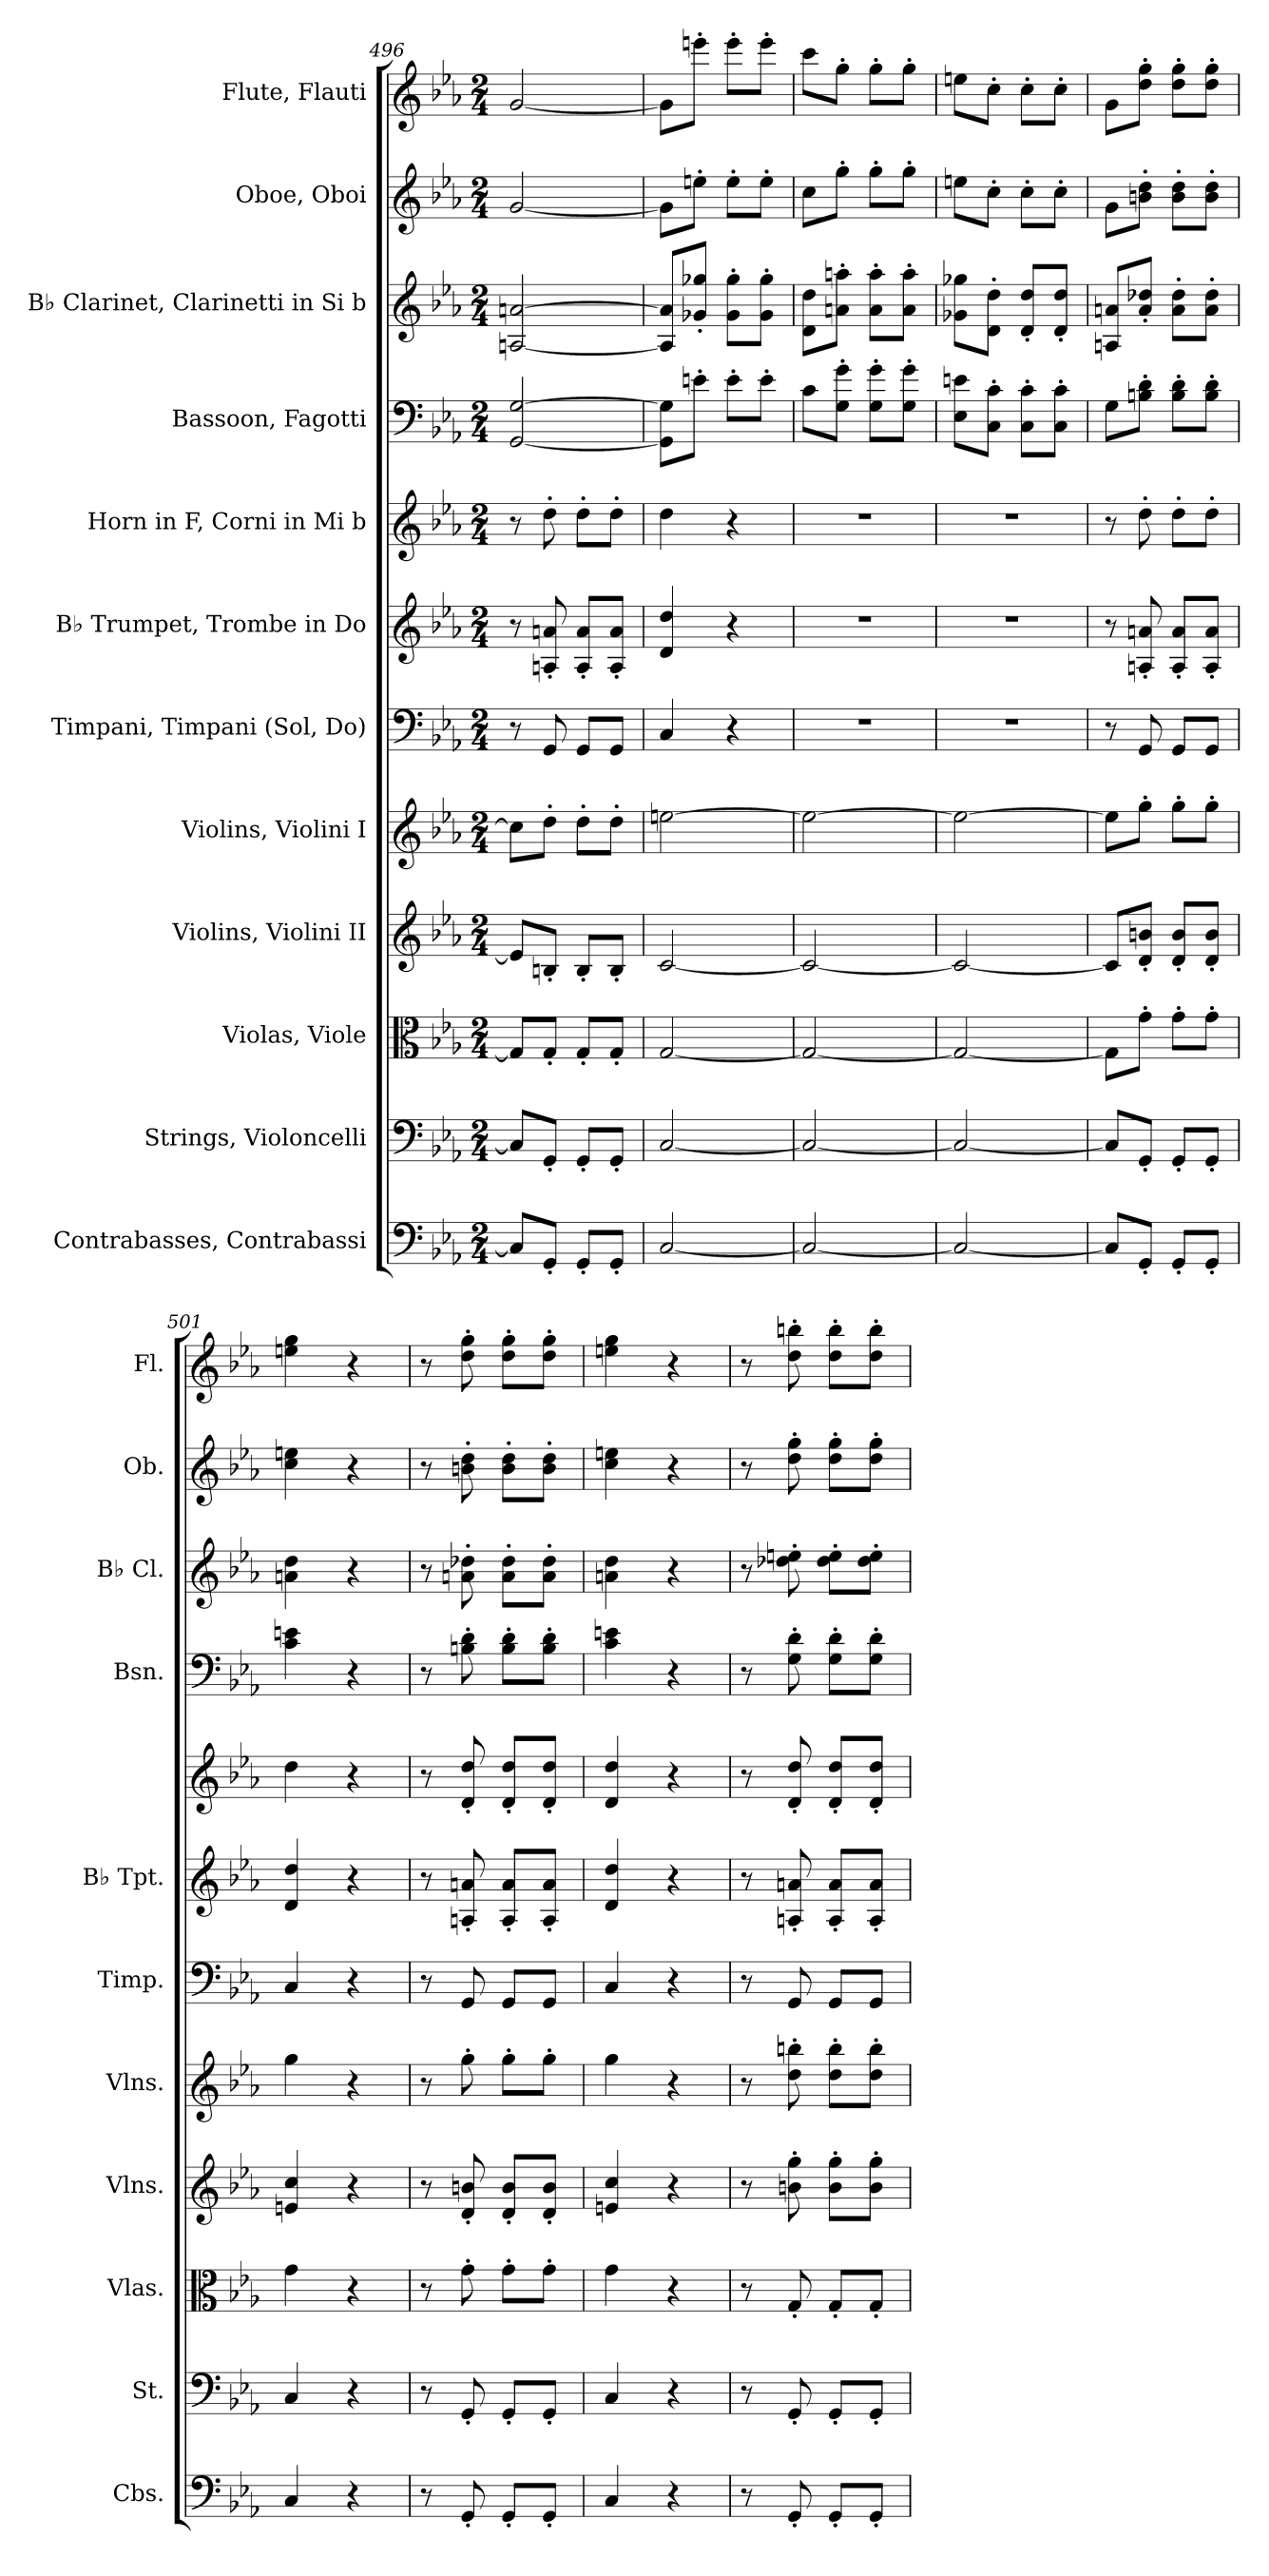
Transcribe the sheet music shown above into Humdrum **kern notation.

**kern	**kern	**kern	**kern	**kern	**kern	**kern	**kern	**kern	**kern	**kern	**kern
*part12	*part11	*part10	*part9	*part8	*part7	*part6	*part5	*part4	*part3	*part2	*part1
*staff12	*staff11	*staff10	*staff9	*staff8	*staff7	*staff6	*staff5	*staff4	*staff3	*staff2	*staff1
*I"Contrabasses, Contrabassi	*I"Strings, Violoncelli	*I"Violas, Viole	*I"Violins, Violini II	*I"Violins, Violini I	*I"Timpani, Timpani (Sol, Do)	*I"B♭ Trumpet, Trombe in Do	*I"Horn in F, Corni in Mi b	*I"Bassoon, Fagotti	*I"B♭ Clarinet, Clarinetti in Si b	*I"Oboe, Oboi	*I"Flute, Flauti
*I'Cbs.	*I'St.	*I'Vlas.	*I'Vlns.	*I'Vlns.	*I'Timp.	*I'B♭ Tpt.	*	*I'Bsn.	*I'B♭ Cl.	*I'Ob.	*I'Fl.
*clefF4	*clefF4	*clefC3	*clefG2	*clefG2	*clefF4	*clefG2	*clefG2	*clefF4	*clefG2	*clefG2	*clefG2
*ITrd7c12	*	*	*	*	*	*ITrd1c2	*ITrd4c7	*	*ITrd1c2	*	*
*k[b-e-a-]	*k[b-e-a-]	*k[b-e-a-]	*k[b-e-a-]	*k[b-e-a-]	*k[b-e-a-]	*k[b-e-a-d-g-]	*k[b-e-a-d-]	*k[b-e-a-]	*k[b-e-a-d-g-]	*k[b-e-a-]	*k[b-e-a-]
*M2/4	*M2/4	*M2/4	*M2/4	*M2/4	*M2/4	*M2/4	*M2/4	*M2/4	*M2/4	*M2/4	*M2/4
*MM171	*MM171	*MM171	*MM171	*MM171	*MM171	*MM171	*MM171	*MM171	*MM171	*MM171	*MM171
=496	=496	=496	=496	=496	=496	=496	=496	=496	=496	=496	=496
8CC/L]	8C/L]	8G/L]	8e/L]	8cc\L]	8r	8r	8r	[2GG/ [2G/	[2Gn/ [2gn/	[2g/	[2g/
8GGG'/J	8GG'/J	8G'/J	8Bn'/J	8dd'\J	8GG/	8Gn/' 8gn/'	8g'\	.	.	.	.
8GGG'/L	8GG'/L	8G'/L	8B'/L	8dd'\L	8GG/L	8G/' 8g/'L	8g'\L	.	.	.	.
8GGG'/J	8GG'/J	8G'/J	8B'/J	8dd'\J	8GG/J	8G/' 8g/'J	8g'\J	.	.	.	.
=497	=497	=497	=497	=497	=497	=497	=497	=497	=497	=497	=497
*	*	*	*	*	*	*	*	*	*	*	*MM176
[2CC/	[2C/	[2G/	[2c/	[2een\	4C/	4c/ 4cc/	4g\	8GG\] 8G\]L	8G/] 8g/]L	8g\L]	8g\L]
.	.	.	.	.	.	.	.	8en'\J	8f-X/' 8ff-X/'J	8een'\J	8eeen'\J
.	.	.	.	.	4r	4r	4r	8e'\L	8f-\' 8ff-\'L	8ee'\L	8eee'\L
.	.	.	.	.	.	.	.	8e'\J	8f-\' 8ff-\'J	8ee'\J	8eee'\J
=498	=498	=498	=498	=498	=498	=498	=498	=498	=498	=498	=498
2CC/_	2C/_	2G/_	2c/_	2ee\_	2r	2r	2r	8c\L	8c\ 8cc\L	8cc\L	8ccc\L
.	.	.	.	.	.	.	.	8G\' 8g\'J	8gn\' 8ggn\'J	8gg'\J	8gg'\J
.	.	.	.	.	.	.	.	8G\' 8g\'L	8g\' 8gg\'L	8gg'\L	8gg'\L
.	.	.	.	.	.	.	.	8G\' 8g\'J	8g\' 8gg\'J	8gg'\J	8gg'\J
=499	=499	=499	=499	=499	=499	=499	=499	=499	=499	=499	=499
2CC/_	2C/_	2G/_	2c/_	2ee\_	2r	2r	2r	8E-\ 8en\L	8f-X\ 8ff-X\L	8een\L	8een\L
.	.	.	.	.	.	.	.	8C\' 8c\'J	8c\' 8cc\'J	8cc'\J	8cc'\J
.	.	.	.	.	.	.	.	8C\' 8c\'L	8c/' 8cc/'L	8cc'\L	8cc'\L
.	.	.	.	.	.	.	.	8C\' 8c\'J	8c/' 8cc/'J	8cc'\J	8cc'\J
!!LO:PB:g=z
=500	=500	=500	=500	=500	=500	=500	=500	=500	=500	=500	=500
*	*	*	*	*	*	*	*	*	*	*	*MM171
8CC/L]	8C/L]	8G\L]	8c/L]	8ee\L]	8r	8r	8r	8G\L	8Gn/ 8gn/L	8g\L	8g\L
8GGG'/J	8GG'/J	8g'\J	8d/' 8bn/'J	8gg'\J	8GG/	8Gn/' 8gn/'	8g'\	8Bn\' 8d\'J	8g/' 8cc-X/'J	8bn\' 8dd\'J	8dd\' 8gg\'J
8GGG'/L	8GG'/L	8g'\L	8d/' 8b/'L	8gg'\L	8GG/L	8G/' 8g/'L	8g'\L	8B\' 8d\'L	8g\' 8cc-\'L	8b\' 8dd\'L	8dd\' 8gg\'L
8GGG'/J	8GG'/J	8g'\J	8d/' 8b/'J	8gg'\J	8GG/J	8G/' 8g/'J	8g'\J	8B\' 8d\'J	8g\' 8cc-\'J	8b\' 8dd\'J	8dd\' 8gg\'J
=501	=501	=501	=501	=501	=501	=501	=501	=501	=501	=501	=501
4CC/	4C/	4g\	4en/ 4cc/	4gg\	4C/	4c/ 4cc/	4g\	4c\ 4en\	4gn\ 4cc\	4cc\ 4een\	4een\ 4gg\
4r	4r	4r	4r	4r	4r	4r	4r	4r	4r	4r	4r
=502	=502	=502	=502	=502	=502	=502	=502	=502	=502	=502	=502
8r	8r	8r	8r	8r	8r	8r	8r	8r	8r	8r	8r
8GGG'/	8GG'/	8g'\	8d/' 8bn/'	8gg'\	8GG/	8Gn/' 8gn/'	8G/' 8g/'	8Bn\' 8d\'	8gn\' 8cc-X\'	8bn\' 8dd\'	8dd\' 8gg\'
8GGG'/L	8GG'/L	8g'\L	8d/' 8b/'L	8gg'\L	8GG/L	8G/' 8g/'L	8G/' 8g/'L	8B\' 8d\'L	8g\' 8cc-\'L	8b\' 8dd\'L	8dd\' 8gg\'L
8GGG'/J	8GG'/J	8g'\J	8d/' 8b/'J	8gg'\J	8GG/J	8G/' 8g/'J	8G/' 8g/'J	8B\' 8d\'J	8g\' 8cc-\'J	8b\' 8dd\'J	8dd\' 8gg\'J
=503	=503	=503	=503	=503	=503	=503	=503	=503	=503	=503	=503
4CC/	4C/	4g\	4en/ 4cc/	4gg\	4C/	4c/ 4cc/	4G/ 4g/	4c\ 4en\	4gn\ 4cc\	4cc\ 4een\	4een\ 4gg\
4r	4r	4r	4r	4r	4r	4r	4r	4r	4r	4r	4r
=504	=504	=504	=504	=504	=504	=504	=504	=504	=504	=504	=504
8r	8r	8r	8r	8r	8r	8r	8r	8r	8r	8r	8r
8GGG'/	8GG'/	8G'/	8bn\' 8gg\'	8dd\' 8bbn\'	8GG/	8Gn/' 8gn/'	8G/' 8g/'	8G\' 8d\'	8cc-X\' 8ddn\'	8dd\' 8gg\'	8dd\' 8bbn\'
8GGG'/L	8GG'/L	8G'/L	8b\' 8gg\'L	8dd\' 8bb\'L	8GG/L	8G/' 8g/'L	8G/' 8g/'L	8G\' 8d\'L	8cc-\' 8dd\'L	8dd\' 8gg\'L	8dd\' 8bb\'L
8GGG'/J	8GG'/J	8G'/J	8b\' 8gg\'J	8dd\' 8bb\'J	8GG/J	8G/' 8g/'J	8G/' 8g/'J	8G\' 8d\'J	8cc-\' 8dd\'J	8dd\' 8gg\'J	8dd\' 8bb\'J
=	=	=	=	=	=	=	=	=	=	=	=
*-	*-	*-	*-	*-	*-	*-	*-	*-	*-	*-	*-
